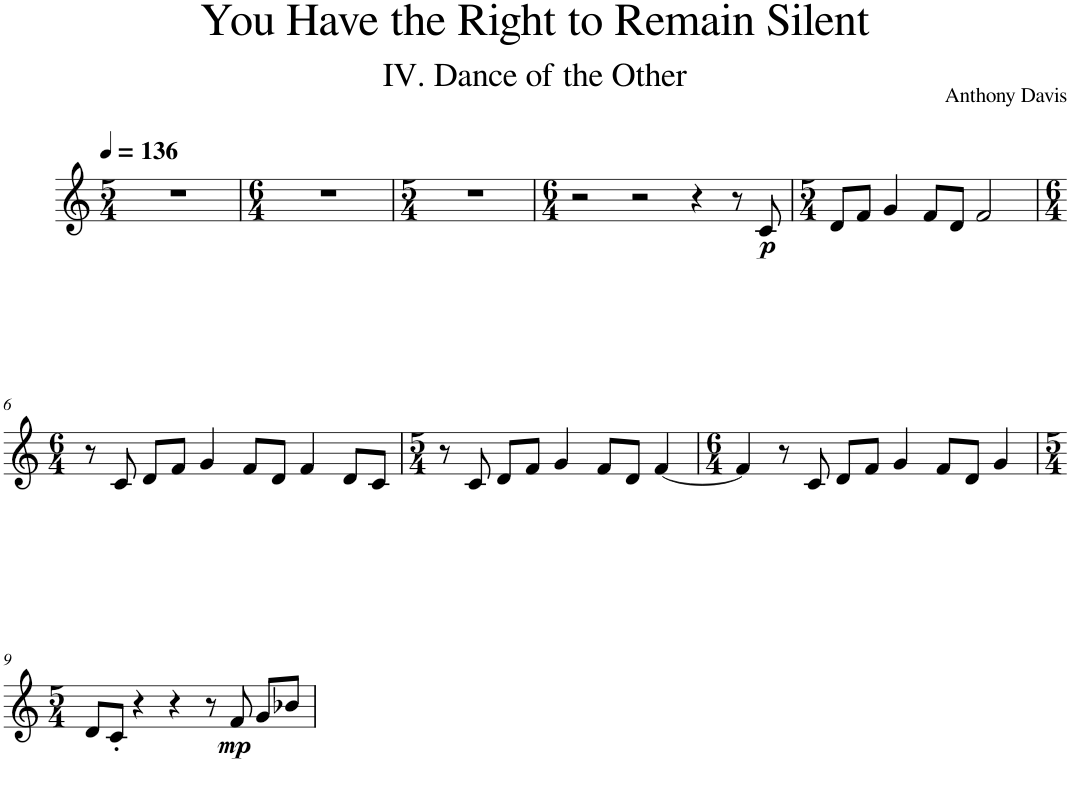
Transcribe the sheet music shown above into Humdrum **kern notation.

**kern	**dynam
*part1	*part1
*staff1	*staff1
*I"Bb Clarinet	*
*I'Bb Cl.	*
*clefG2	*
*Trd1c2	*
*k[]	*
*M5/4	*
*MM136	*
=1	=1
4%5r	.
=2	=2
*M6/4	*
1.r	.
=3	=3
*M5/4	*
4%5r	.
=4	=4
*M6/4	*
2r	.
2r	.
4r	.
8r	.
!	!LO:DY:b
8c/	p
=5	=5
*M5/4	*
8d/L	.
8f/J	.
4g/	.
8f/L	.
8d/J	.
2f/	.
!!LO:LB:g=z
=6	=6
*M6/4	*
8r	.
8c/	.
8d/L	.
8f/J	.
4g/	.
8f/L	.
8d/J	.
4f/	.
8d/L	.
8c/J	.
=7	=7
*M5/4	*
8r	.
8c/	.
8d/L	.
8f/J	.
4g/	.
8f/L	.
8d/J	.
[4f/	.
=8	=8
*M6/4	*
4f/]	.
8r	.
8c/	.
8d/L	.
8f/J	.
4g/	.
8f/L	.
8d/J	.
4g/	.
!!LO:LB:g=z
=9	=9
*M5/4	*
8d/L	.
8c'/J	.
4r	.
4r	.
8r	.
!	!LO:DY:b
8f/	mp
8g/L	.
8b-X/J	.
=	=
*-	*-
